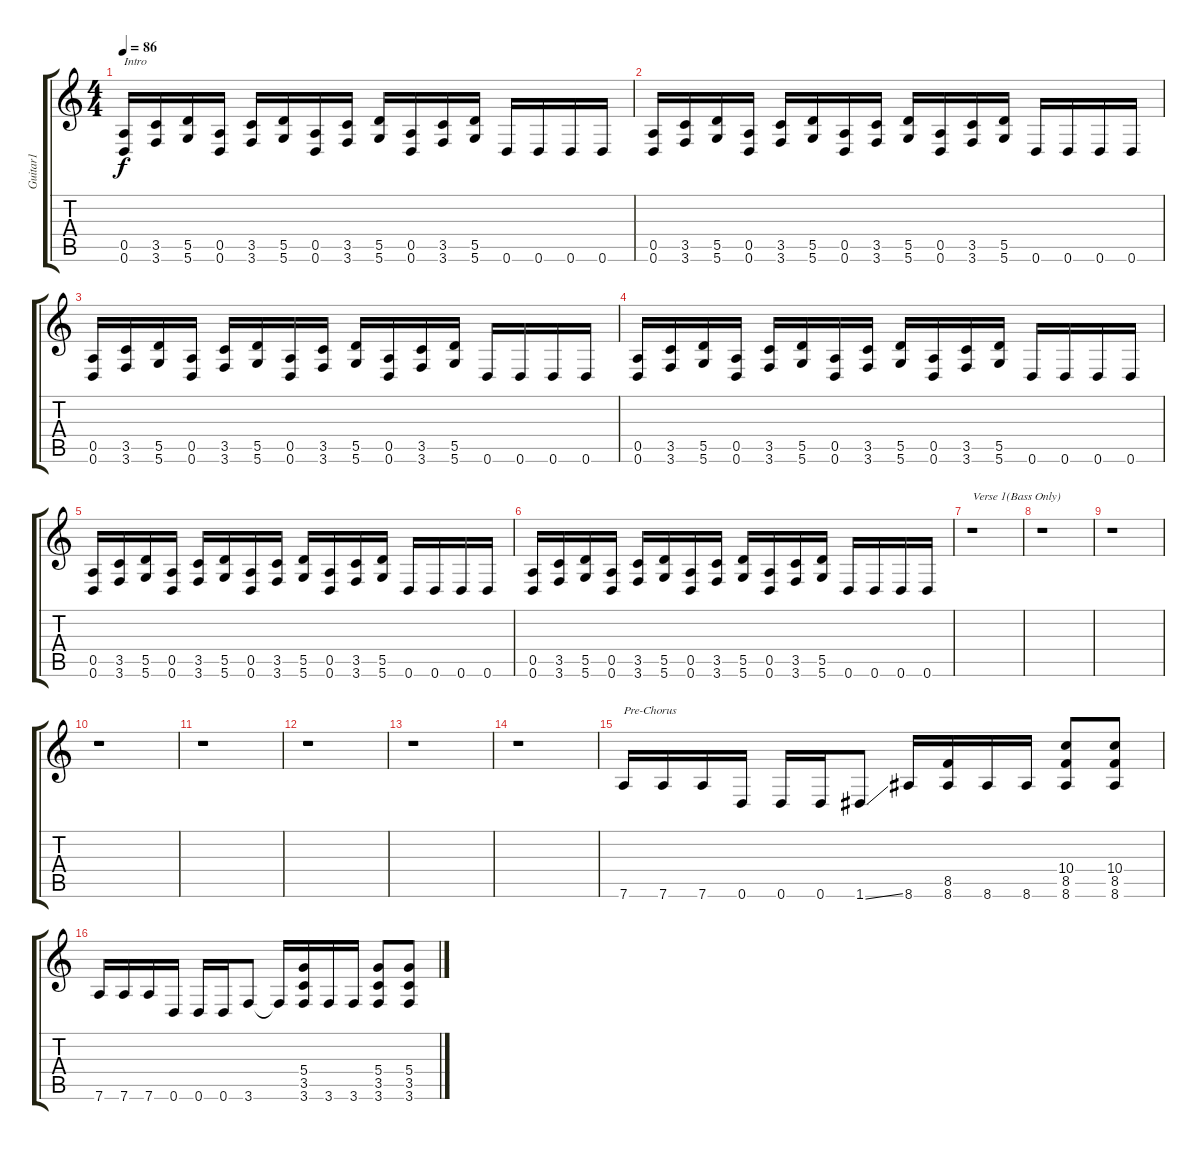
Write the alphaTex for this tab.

\track ("Guitar1" "Guitar1") {instrument overdrivenguitar}
\staff {score tabs}
\tuning (E4 B3 G3 D3 A2 D2) {hide}
\ts (4 4)
\tempo 86
\clef g2
\ks c
(0.5 0.6).16{txt "Intro" dy f instrument overdrivenguitar} (3.5 3.6).16 (5.5 5.6).16 (0.5 0.6).16 (3.5 3.6).16 (5.5 5.6).16 (0.5 0.6).16 (3.5 3.6).16 (5.5 5.6).16 (0.5 0.6).16 (3.5 3.6).16 (5.5 5.6).16 0.6.16 0.6.16 0.6.16 0.6.16 |
(0.5 0.6).16 (3.5 3.6).16 (5.5 5.6).16 (0.5 0.6).16 (3.5 3.6).16 (5.5 5.6).16 (0.5 0.6).16 (3.5 3.6).16 (5.5 5.6).16 (0.5 0.6).16 (3.5 3.6).16 (5.5 5.6).16 0.6.16 0.6.16 0.6.16 0.6.16 |
(0.5 0.6).16 (3.5 3.6).16 (5.5 5.6).16 (0.5 0.6).16 (3.5 3.6).16 (5.5 5.6).16 (0.5 0.6).16 (3.5 3.6).16 (5.5 5.6).16 (0.5 0.6).16 (3.5 3.6).16 (5.5 5.6).16 0.6.16 0.6.16 0.6.16 0.6.16 |
(0.5 0.6).16 (3.5 3.6).16 (5.5 5.6).16 (0.5 0.6).16 (3.5 3.6).16 (5.5 5.6).16 (0.5 0.6).16 (3.5 3.6).16 (5.5 5.6).16 (0.5 0.6).16 (3.5 3.6).16 (5.5 5.6).16 0.6.16 0.6.16 0.6.16 0.6.16 |
(0.5 0.6).16 (3.5 3.6).16 (5.5 5.6).16 (0.5 0.6).16 (3.5 3.6).16 (5.5 5.6).16 (0.5 0.6).16 (3.5 3.6).16 (5.5 5.6).16 (0.5 0.6).16 (3.5 3.6).16 (5.5 5.6).16 0.6.16 0.6.16 0.6.16 0.6.16 |
(0.5 0.6).16 (3.5 3.6).16 (5.5 5.6).16 (0.5 0.6).16 (3.5 3.6).16 (5.5 5.6).16 (0.5 0.6).16 (3.5 3.6).16 (5.5 5.6).16 (0.5 0.6).16 (3.5 3.6).16 (5.5 5.6).16 0.6.16 0.6.16 0.6.16 0.6.16 |
r.1{txt "Verse 1(Bass Only)"} |
r.1 |
r.1 |
r.1 |
r.1 |
r.1 |
r.1 |
r.1 |
7.6.16{txt "Pre-Chorus"} 7.6.16 7.6.16 0.6.16 0.6.16 0.6.16 1.6{ss}.8 8.6.16 (8.5 8.6).16 8.6.16 8.6.16 (10.4 8.5 8.6).8 (10.4 8.5 8.6).8 |
7.6.16 7.6.16 7.6.16 0.6.16 0.6.16 0.6.16 3.6.8 3.6{t}.16 (5.4 3.5 3.6).16 3.6.16 3.6.16 (5.4 3.5 3.6).8 (5.4 3.5 3.6).8
